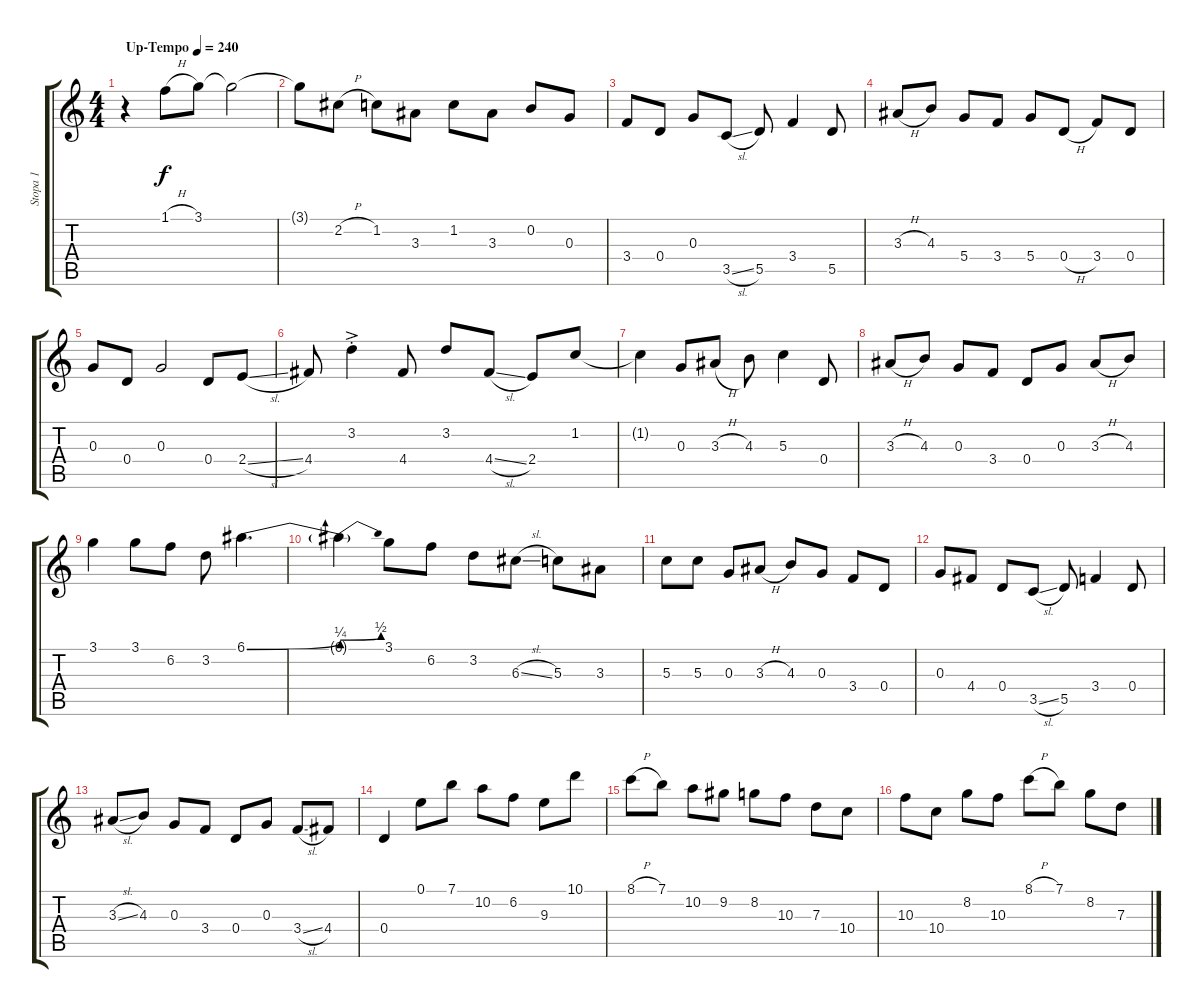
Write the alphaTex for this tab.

\track ("Stopa 1" "Stopa 1") {instrument acousticguitarsteel}
\staff {score tabs}
\tuning (E4 B3 G3 D3 A2 E2) {hide}
\ts (4 4)
\tempo (240 "Up-Tempo")
\clef g2
\ks c
r.4{dy f instrument acousticguitarsteel} 1.1{h}.8 3.1.8 3.1{t}.2 |
3.1{t}.8 2.2{h}.8 1.2.8 3.3.8 1.2.8 3.3.8 0.2.8 0.3.8 |
3.4.8 0.4.8 0.3.8 3.5{sl}.8 5.5.8 3.4.4 5.5.8 |
3.3{h}.8 4.3.8 5.4.8 3.4.8 5.4.8 0.4{h}.8 3.4.8 0.4.8 |
0.3.8 0.4.8 0.3.2 0.4.8 2.4{sl}.8 |
4.4.8 3.2{ac st}.4 4.4.8 3.2.8 4.4{sl}.8 2.4.8 1.2.8 |
1.2{t}.4 0.3.8 3.3{h}.8 4.3.8 5.3.4 0.4.8 |
3.3{h}.8 4.3.8 0.3.8 3.4.8 0.4.8 0.3.8 3.3{h}.8 4.3.8 |
3.1.4 3.1.8 6.2.8 3.2.8 6.1{be (bend 0 0 60 1)}.4{d} |
6.1{be (bend 0 1 60 2) t}.4 3.1.8 6.2.8 3.2.8 6.3{sl}.8 5.3.8 3.3.8 |
5.3.8 5.3.8 0.3.8 3.3{h}.8 4.3.8 0.3.8 3.4.8 0.4.8 |
0.3.8 4.4.8 0.4.8 3.5{sl}.8 5.5.8 3.4.4 0.4.8 |
3.3{sl}.8 4.3.8 0.3.8 3.4.8 0.4.8 0.3.8 3.4{sl}.8 4.4.8 |
0.4.4 0.1.8 7.1.8 10.2.8 6.2.8 9.3.8 10.1.8 |
8.1{h}.8 7.1.8 10.2.8 9.2.8 8.2.8 10.3.8 7.3.8 10.4.8 |
10.3.8 10.4.8 8.2.8 10.3.8 8.1{h}.8 7.1.8 8.2.8 7.3.8
